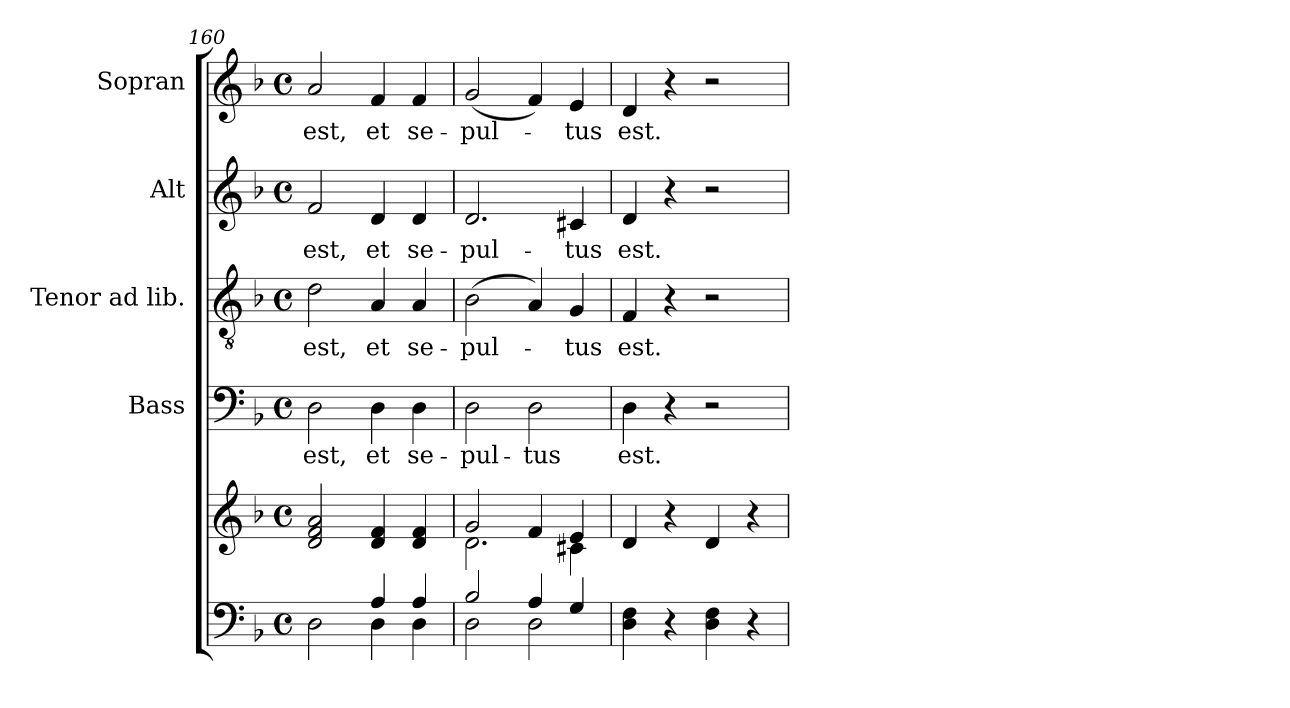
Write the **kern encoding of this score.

**kern	**kern	**kern	**text	**kern	**text	**kern	**text	**kern	**text
*part5	*part5	*part4	*part4	*part3	*part3	*part2	*part2	*part1	*part1
*staff6	*staff5	*staff4	*staff4	*staff3	*staff3	*staff2	*staff2	*staff1	*staff1
*	*	*I"Bass	*	*I"Tenor ad lib.	*	*I"Alt	*	*I"Sopran	*
*	*	*I'B.	*	*I'T.	*	*I'A.	*	*I'S.	*
*clefF4	*clefG2	*clefF4	*	*clefGv2	*	*clefG2	*	*clefG2	*
*k[b-]	*k[b-]	*k[b-]	*	*k[b-]	*	*k[b-]	*	*k[b-]	*
*F:	*F:	*F:	*	*F:	*	*F:	*	*F:	*
*M4/4	*M4/4	*M4/4	*	*M4/4	*	*M4/4	*	*M4/4	*
*met(c)	*met(c)	*met(c)	*	*met(c)	*	*met(c)	*	*met(c)	*
=160	=160	=160	=160	=160	=160	=160	=160	=160	=160
*^	*	*	*	*	*	*	*	*	*
!	!	!	!	!LO:LY:b	!	!LO:LY:b	!	!LO:LY:b	!	!LO:LY:b
2ryy	2D\	2d/ 2f/ 2a/	2D\	est,	2d\	est,	2f/	est,	2a/	est,
!	!	!	!	!LO:LY:b	!	!LO:LY:b	!	!LO:LY:b	!	!LO:LY:b
4A/	4D\	4d/ 4f/	4D\	et	4A/	et	4d/	et	4f/	et
!	!	!	!	!LO:LY:b	!	!LO:LY:b	!	!LO:LY:b	!	!LO:LY:b
4A/	4D\	4d/ 4f/	4D\	se-	4A/	se-	4d/	se-	4f/	se-
=161	=161	=161	=161	=161	=161	=161	=161	=161	=161	=161
*	*	*^	*	*	*	*	*	*	*	*
!	!	!	!	!	!LO:LY:b	!	!LO:LY:b	!	!LO:LY:b	!	!LO:LY:b
2B-/	2D\	2g/	2.d\	2D\	-pul-	(>2B-\	-pul-	2.d/	-pul-	(<2g/	-pul-
!	!	!	!	!	!LO:LY:b	!	!	!	!	!	!
4A/	2D\	4f/	.	2D\	-tus	4A/)	.	.	.	4f/)	.
!	!	!	!	!	!	!	!LO:LY:b	!	!LO:LY:b	!	!LO:LY:b
4G/	.	4e/	4c#X\	.	.	4G/	-tus	4c#X/	-tus	4e/	-tus
*v	*v	*	*	*	*	*	*	*	*	*	*
=162	=162	=162	=162	=162	=162	=162	=162	=162	=162	=162
!	!	!	!	!LO:LY:b	!	!LO:LY:b	!	!LO:LY:b	!	!LO:LY:b
*	*v	*v	*	*	*	*	*	*	*	*
4D\ 4F\	4d/	4D\	est.	4F/	est.	4d/	est.	4d/	est.
4r	4r	4r	.	4r	.	4r	.	4r	.
4D\ 4F\	4d/	2r	.	2r	.	2r	.	2r	.
4r	4r	.	.	.	.	.	.	.	.
=	=	=	=	=	=	=	=	=	=
*-	*-	*-	*-	*-	*-	*-	*-	*-	*-
